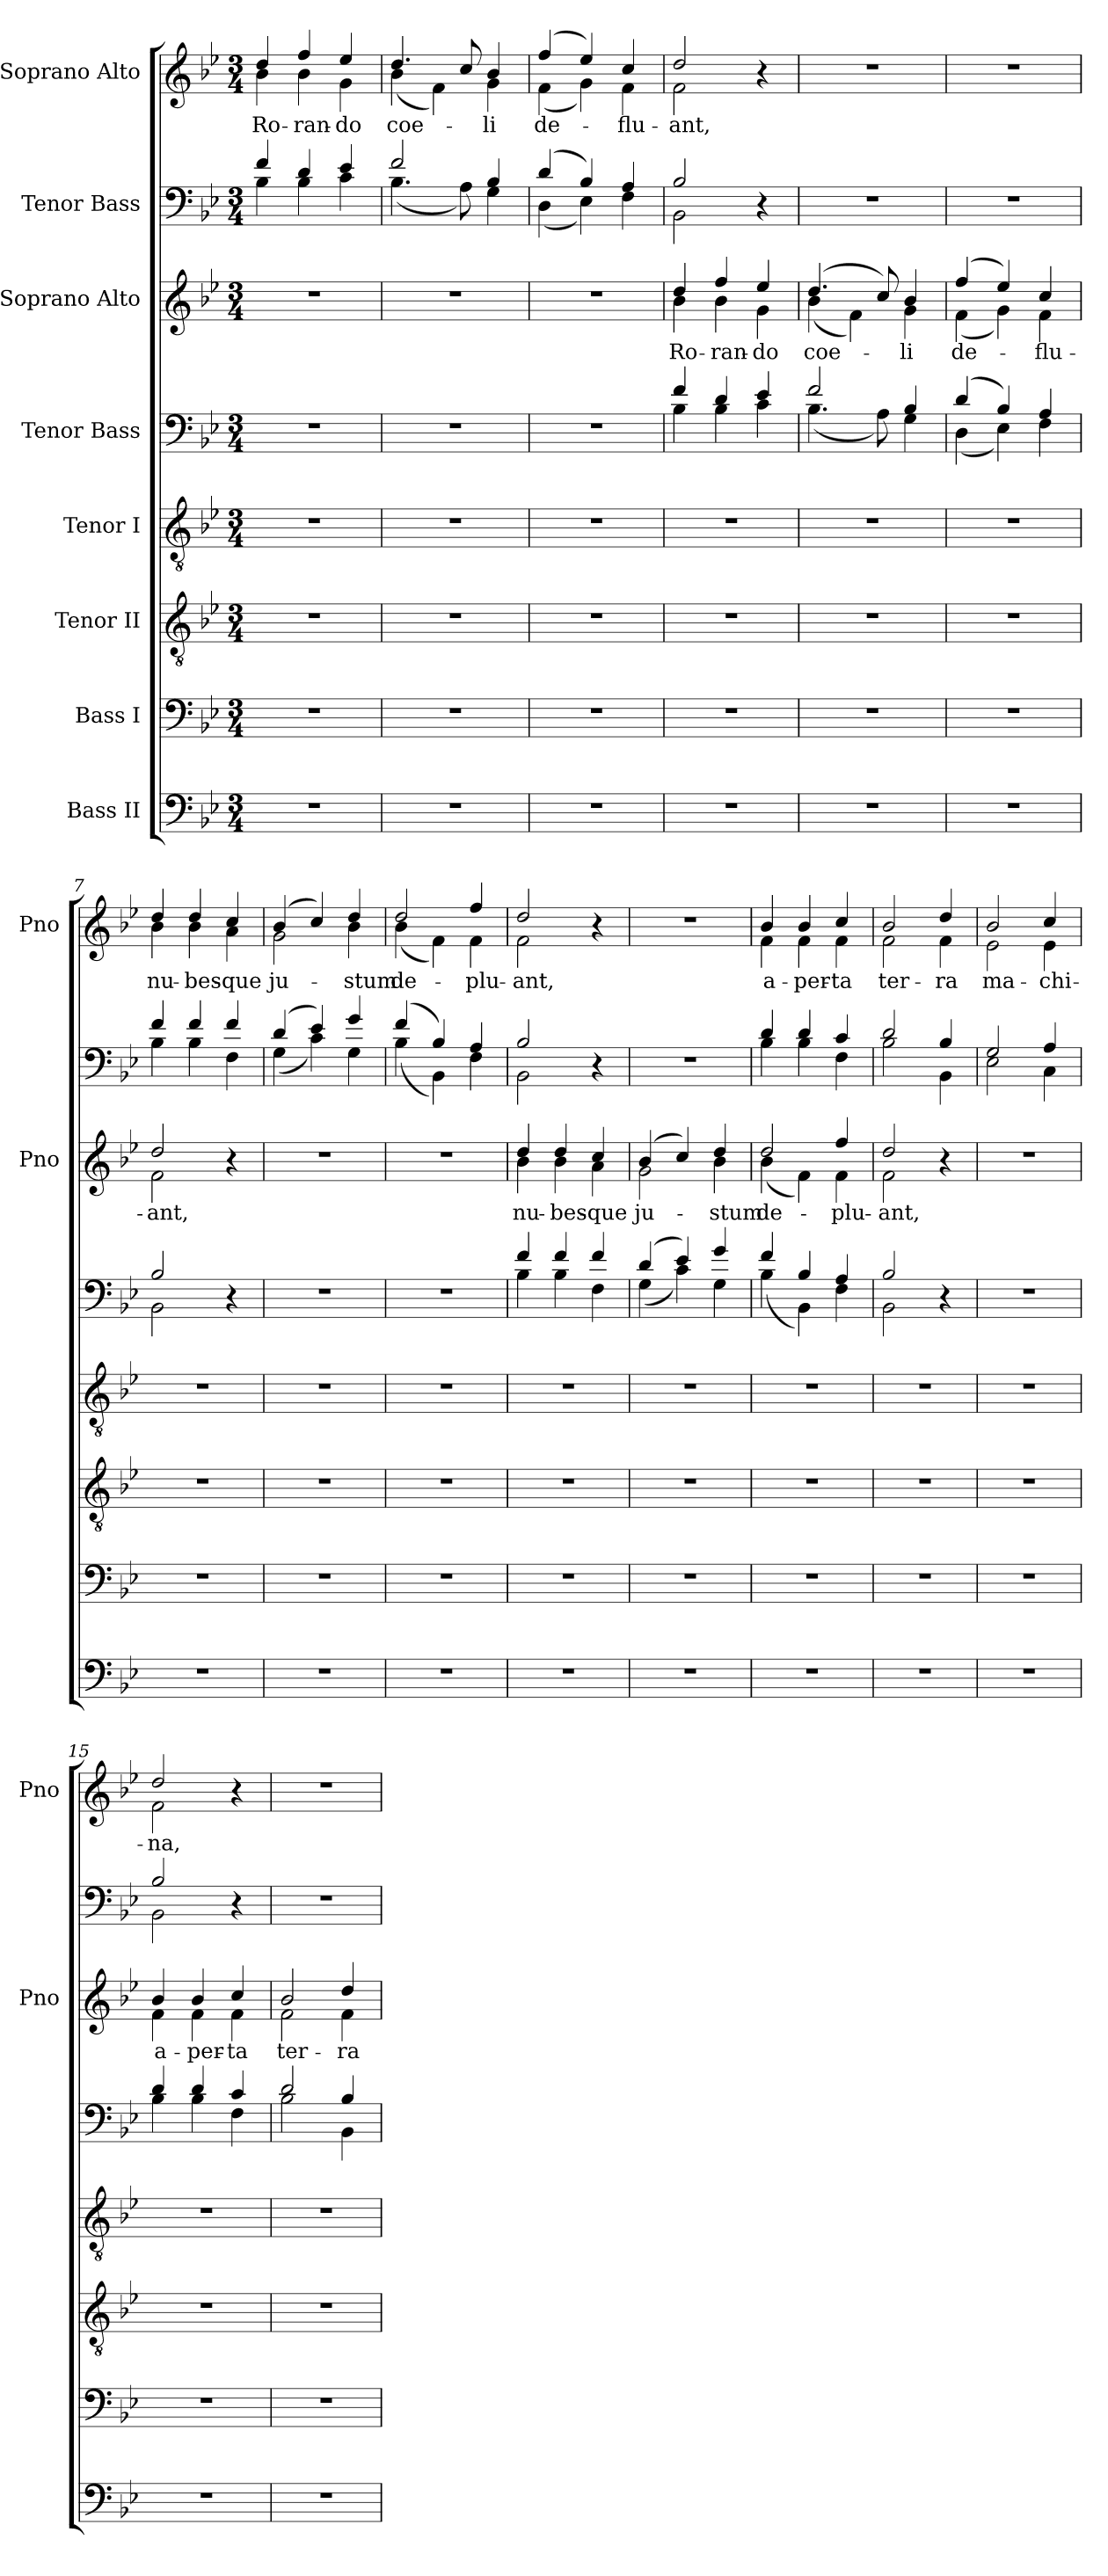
**kern	**kern	**kern	**kern	**kern	**kern	**text	**kern	**kern	**text
*part8	*part7	*part6	*part5	*part4	*part3	*part3	*part2	*part1	*part1
*staff8	*staff7	*staff6	*staff5	*staff4	*staff3	*staff3	*staff2	*staff1	*staff1
*I"Bass II	*I"Bass I	*I"Tenor II	*I"Tenor I	*I"Tenor Bass	*I"Soprano Alto	*	*I"Tenor Bass	*I"Soprano Alto	*
*	*	*	*	*	*I'Pno	*	*	*I'Pno	*
*clefF4	*clefF4	*clefGv2	*clefGv2	*clefF4	*clefG2	*	*clefF4	*clefG2	*
*k[b-e-]	*k[b-e-]	*k[b-e-]	*k[b-e-]	*k[b-e-]	*k[b-e-]	*	*k[b-e-]	*k[b-e-]	*
*B-:	*B-:	*B-:	*B-:	*B-:	*B-:	*	*B-:	*B-:	*
*M3/4	*M3/4	*M3/4	*M3/4	*M3/4	*M3/4	*	*M3/4	*M3/4	*
=1	=1	=1	=1	=1	=1	=1	=1	=1	=1
*	*	*	*	*	*	*	*^	*^	*
2.r	2.r	2.r	2.r	2.r	2.r	.	4f/	4B-\	4dd/	4b-\	Ro-
.	.	.	.	.	.	.	4d/	4B-\	4ff/	4b-\	-ran-
.	.	.	.	.	.	.	4e-/	4c\	4ee-/	4g\	-do
=2	=2	=2	=2	=2	=2	=2	=2	=2	=2	=2	=2
2.r	2.r	2.r	2.r	2.r	2.r	.	2f/	(4.B-\	4.dd/	(4b-\	coe-
.	.	.	.	.	.	.	.	.	.	4f\)	.
.	.	.	.	.	.	.	.	8A\)	8cc/	.	.
.	.	.	.	.	.	.	4B-/	4G\	4b-/	4g\	-li
=3	=3	=3	=3	=3	=3	=3	=3	=3	=3	=3	=3
2.r	2.r	2.r	2.r	2.r	2.r	.	(4d/	(4D\	(4ff/	(4f\	de-
.	.	.	.	.	.	.	4B-/)	4E-\)	4ee-/)	4g\)	.
.	.	.	.	.	.	.	4A/	4F\	4cc/	4f\	-flu-
=4	=4	=4	=4	=4	=4	=4	=4	=4	=4	=4	=4
*	*	*	*	*^	*^	*	*	*	*	*	*
2.r	2.r	2.r	2.r	4f/	4B-\	4dd/	4b-\	Ro-	2B-/	2BB-\	2dd/	2f\	-ant,
.	.	.	.	4d/	4B-\	4ff/	4b-\	-ran-	.	.	.	.	.
.	.	.	.	4e-/	4c\	4ee-/	4g\	-do	4r	4ryy	4r	4ryy	.
*	*	*	*	*	*	*	*	*	*v	*v	*	*	*
*	*	*	*	*	*	*	*	*	*	*v	*v	*
=5	=5	=5	=5	=5	=5	=5	=5	=5	=5	=5	=5
2.r	2.r	2.r	2.r	2f/	(4.B-\	(4.dd/	(4b-\	coe-	2.r	2.r	.
.	.	.	.	.	.	.	4f\)	.	.	.	.
.	.	.	.	.	8A\)	8cc/)	.	.	.	.	.
.	.	.	.	4B-/	4G\	4b-/	4g\	-li	.	.	.
!!LO:LB:g=z
=6	=6	=6	=6	=6	=6	=6	=6	=6	=6	=6	=6
2.r	2.r	2.r	2.r	(4d/	(4D\	(4ff/	(4f\	de-	2.r	2.r	.
.	.	.	.	4B-/)	4E-\)	4ee-/)	4g\)	.	.	.	.
.	.	.	.	4A/	4F\	4cc/	4f\	-flu-	.	.	.
=7	=7	=7	=7	=7	=7	=7	=7	=7	=7	=7	=7
*	*	*	*	*	*	*	*	*	*^	*^	*
2.r	2.r	2.r	2.r	2B-/	2BB-\	2dd/	2f\	-ant,	4f/	4B-\	4dd/	4b-\	nu-
.	.	.	.	.	.	.	.	.	4f/	4B-\	4dd/	4b-\	-bes-
.	.	.	.	4r	4ryy	4r	4ryy	.	4f/	4F\	4cc/	4a\	-que
*	*	*	*	*v	*v	*	*	*	*	*	*	*	*
*	*	*	*	*	*v	*v	*	*	*	*	*	*
=8	=8	=8	=8	=8	=8	=8	=8	=8	=8	=8	=8
2.r	2.r	2.r	2.r	2.r	2.r	.	(4d/	(4G\	(4b-/	2g\	ju-
.	.	.	.	.	.	.	4e-/)	4c\)	4cc/)	.	.
.	.	.	.	.	.	.	4g/	4G\	4dd/	4b-\	-stum
=9	=9	=9	=9	=9	=9	=9	=9	=9	=9	=9	=9
2.r	2.r	2.r	2.r	2.r	2.r	.	(4f/	(4B-\	2dd/	(4b-\	de-
.	.	.	.	.	.	.	4B-/)	4BB-\)	.	4f\)	.
.	.	.	.	.	.	.	4A/	4F\	4ff/	4f\	-plu-
=10	=10	=10	=10	=10	=10	=10	=10	=10	=10	=10	=10
*	*	*	*	*^	*^	*	*	*	*	*	*
2.r	2.r	2.r	2.r	4f/	4B-\	4dd/	4b-\	nu-	2B-/	2BB-\	2dd/	2f\	-ant,
.	.	.	.	4f/	4B-\	4dd/	4b-\	-bes-	.	.	.	.	.
.	.	.	.	4f/	4F\	4cc/	4a\	-que	4r	4ryy	4r	4ryy	.
*	*	*	*	*	*	*	*	*	*v	*v	*	*	*
*	*	*	*	*	*	*	*	*	*	*v	*v	*
!!LO:LB:g=z
=11	=11	=11	=11	=11	=11	=11	=11	=11	=11	=11	=11
2.r	2.r	2.r	2.r	(4d/	(4G\	(4b-/	2g\	ju-	2.r	2.r	.
.	.	.	.	4e-/)	4c\)	4cc/)	.	.	.	.	.
.	.	.	.	4g/	4G\	4dd/	4b-\	-stum	.	.	.
=12	=12	=12	=12	=12	=12	=12	=12	=12	=12	=12	=12
*	*	*	*	*	*	*	*	*	*^	*^	*
2.r	2.r	2.r	2.r	4f/	(4B-\	2dd/	(4b-\	de-	4d/	4B-\	4b-/	4f\	a-
.	.	.	.	4B-/	4BB-\)	.	4f\)	.	4d/	4B-\	4b-/	4f\	-per-
.	.	.	.	4A/	4F\	4ff/	4f\	-plu-	4c/	4F\	4cc/	4f\	-ta
=13	=13	=13	=13	=13	=13	=13	=13	=13	=13	=13	=13	=13	=13
2.r	2.r	2.r	2.r	2B-/	2BB-\	2dd/	2f\	-ant,	2d/	2B-\	2b-/	2f\	ter-
.	.	.	.	4r	4ryy	4r	4ryy	.	4B-/	4BB-\	4dd/	4f\	-ra
*	*	*	*	*v	*v	*	*	*	*	*	*	*	*
*	*	*	*	*	*v	*v	*	*	*	*	*	*
=14	=14	=14	=14	=14	=14	=14	=14	=14	=14	=14	=14
2.r	2.r	2.r	2.r	2.r	2.r	.	2G/	2E-\	2b-/	2e-\	ma-
.	.	.	.	.	.	.	4A/	4C\	4cc/	4e-\	-chi-
=15	=15	=15	=15	=15	=15	=15	=15	=15	=15	=15	=15
*	*	*	*	*^	*^	*	*	*	*	*	*
2.r	2.r	2.r	2.r	4d/	4B-\	4b-/	4f\	a-	2B-/	2BB-\	2dd/	2f\	-na,
.	.	.	.	4d/	4B-\	4b-/	4f\	-per-	.	.	.	.	.
.	.	.	.	4c/	4F\	4cc/	4f\	-ta	4r	4ryy	4r	4ryy	.
*	*	*	*	*	*	*	*	*	*v	*v	*	*	*
*	*	*	*	*	*	*	*	*	*	*v	*v	*
!!LO:PB:g=z
=16	=16	=16	=16	=16	=16	=16	=16	=16	=16	=16	=16
2.r	2.r	2.r	2.r	2d/	2B-\	2b-/	2f\	ter-	2.r	2.r	.
.	.	.	.	4B-/	4BB-\	4dd/	4f\	-ra	.	.	.
*	*	*	*	*v	*v	*	*	*	*	*	*
*	*	*	*	*	*v	*v	*	*	*	*
=	=	=	=	=	=	=	=	=	=
*-	*-	*-	*-	*-	*-	*-	*-	*-	*-
